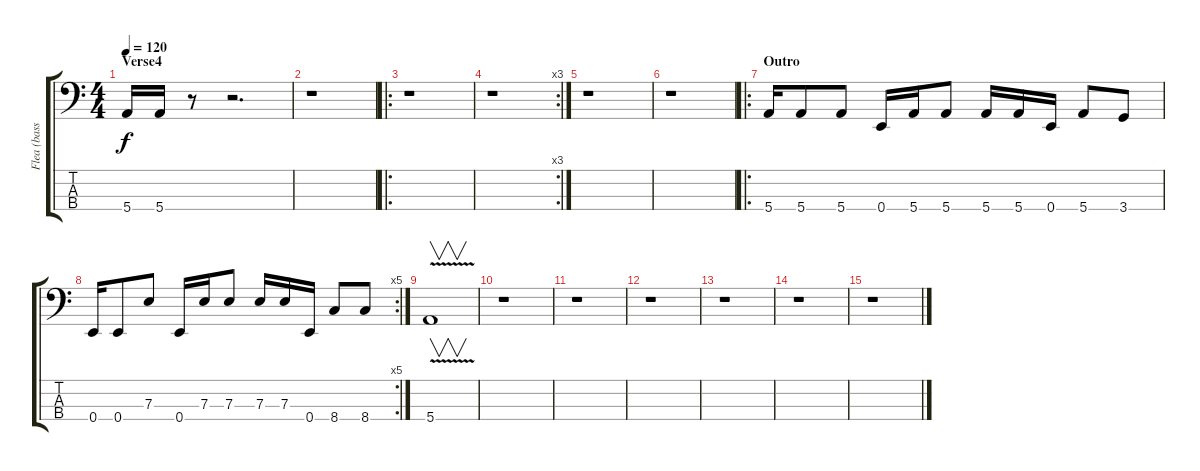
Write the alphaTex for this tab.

\track ("Flea (bass)" "Flea (bass") {instrument electricbassfinger}
\staff {score tabs}
\tuning (G2 D2 A1 E1) {hide}
\ts (4 4)
\section ("" "Verse4")
\tempo 120
\clef f4
\ks c
5.4.16{dy f} 5.4.16 r.8 r.2{d} |
r.1 |
\ro
r.1 |
\rc 3
r.1 |
r.1 |
r.1 |
\ro
\section ("" "Outro")
5.4.16 5.4.8 5.4.8 0.4.16 5.4.16 5.4.8 5.4.16 5.4.16 0.4.16 5.4.8 3.4.8 |
\rc 5
0.4.16 0.4.8 7.3.8 0.4.16 7.3.16 7.3.8 7.3.16 7.3.16 0.4.16 8.4.8 8.4.8 |
5.4{v}.1{v} |
r.1 |
r.1 |
r.1 |
r.1 |
r.1 |
r.1
